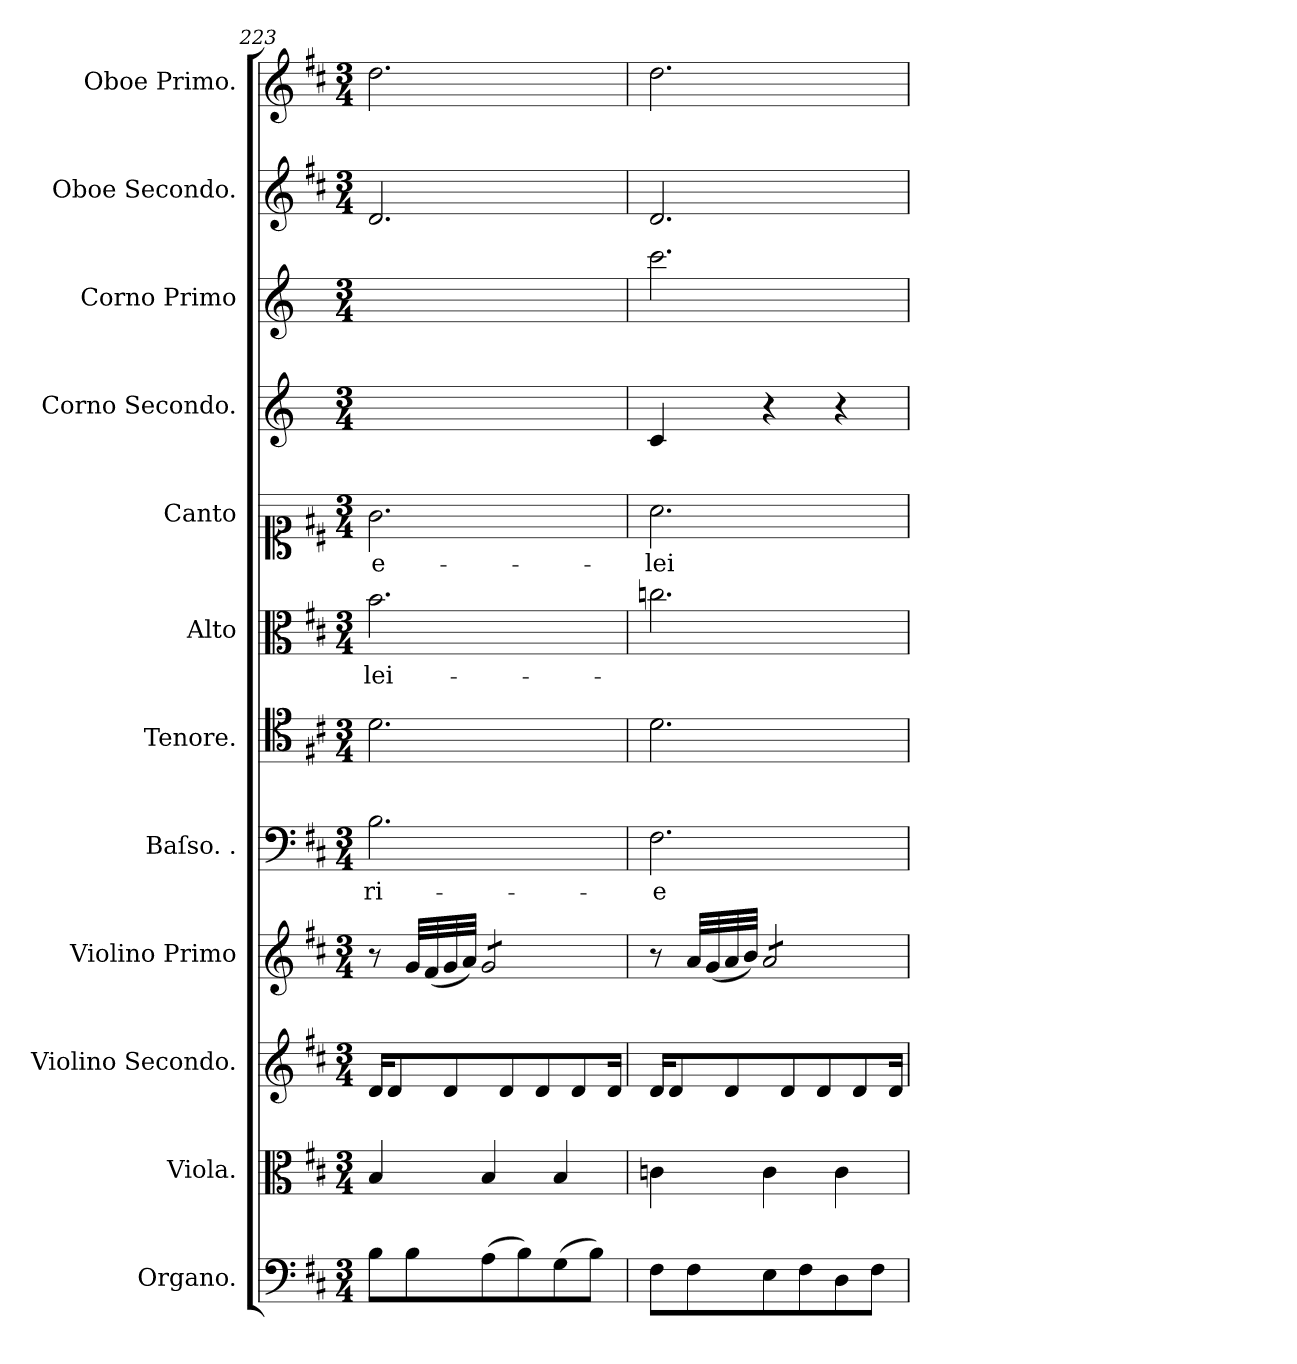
**kern	**kern	**kern	**kern	**kern	**text	**kern	**kern	**text	**kern	**text	**kern	**kern	**kern	**kern
*part12	*part11	*part10	*part9	*part8	*part8	*part7	*part6	*part6	*part5	*part5	*part4	*part3	*part2	*part1
*staff12	*staff11	*staff10	*staff9	*staff8	*staff8	*staff7	*staff6	*staff6	*staff5	*staff5	*staff4	*staff3	*staff2	*staff1
*I"Organo.	*I"Viola.	*I"Violino Secondo.	*I"Violino Primo	*I"Baſso. .	*	*I"Tenore.	*I"Alto	*	*I"Canto	*	*I"Corno Secondo.	*I"Corno Primo	*I"Oboe Secondo.	*I"Oboe Primo.
*I'org	*I'vla	*I'vl 2	*I'vl 1	*I'B	*	*I'T	*I'A	*	*	*	*I'cor 2	*I'cor 1	*I'ob 2	*I'ob 1
*clefF4	*clefC3	*clefG2	*clefG2	*clefF4	*	*clefC4	*clefC3	*	*clefC1	*	*clefG2	*clefG2	*clefG2	*clefG2
*	*	*	*	*	*	*	*	*	*	*	*ITrd6c10	*ITrd6c10	*	*
*k[f#c#]	*k[f#c#]	*k[f#c#]	*k[f#c#]	*k[f#c#]	*	*k[f#c#]	*k[f#c#]	*	*k[f#c#]	*	*k[f#c#]	*k[f#c#]	*k[f#c#]	*k[f#c#]
*M3/4	*M3/4	*M3/4	*M3/4	*M3/4	*	*M3/4	*M3/4	*	*M3/4	*	*M3/4	*M3/4	*M3/4	*M3/4
=223	=223	=223	=223	=223	=223	=223	=223	=223	=223	=223	=223	=223	=223	=223
8B\L	4B/	16d/KL	8r	2.B\	-ri-	2.d\	2.b\	-lei-	2.g\	e-	2.ryy	2.ryy	2.d/	2.dd\
.	.	8d/	.	.	.	.	.	.	.	.	.	.	.	.
8B\	.	.	32g/LLL	.	.	.	.	.	.	.	.	.	.	.
.	.	.	(<32f#/	.	.	.	.	.	.	.	.	.	.	.
.	.	8d/	32g/	.	.	.	.	.	.	.	.	.	.	.
.	.	.	32a/JJJ)	.	.	.	.	.	.	.	.	.	.	.
*	*	*	*tremolo	*	*	*	*	*	*	*	*	*	*	*
(>8A\	4B/	.	8g/L	.	.	.	.	.	.	.	.	.	.	.
.	.	8d/	.	.	.	.	.	.	.	.	.	.	.	.
8B\)	.	.	8g/	.	.	.	.	.	.	.	.	.	.	.
.	.	8d/	.	.	.	.	.	.	.	.	.	.	.	.
(>8G\	4B/	.	8g/	.	.	.	.	.	.	.	.	.	.	.
.	.	8d/	.	.	.	.	.	.	.	.	.	.	.	.
8B\J)	.	.	8g/J	.	.	.	.	.	.	.	.	.	.	.
*	*	*	*Xtremolo	*	*	*	*	*	*	*	*	*	*	*
.	.	16d/Jk	.	.	.	.	.	.	.	.	.	.	.	.
=224	=224	=224	=224	=224	=224	=224	=224	=224	=224	=224	=224	=224	=224	=224
8F#\L	4cn\	16d/KL	8r	2.F#\	-e	2.d\	2.ccn\	.	2.a\	-lei-	4D/	2.dd\	2.d/	2.dd\
.	.	8d/	.	.	.	.	.	.	.	.	.	.	.	.
8F#\	.	.	32a/LLL	.	.	.	.	.	.	.	.	.	.	.
.	.	.	(<32g/	.	.	.	.	.	.	.	.	.	.	.
.	.	8d/	32a/	.	.	.	.	.	.	.	.	.	.	.
.	.	.	32b/JJJ)	.	.	.	.	.	.	.	.	.	.	.
*	*	*	*tremolo	*	*	*	*	*	*	*	*	*	*	*
8E\	4c\	.	8a/L	.	.	.	.	.	.	.	4r	.	.	.
.	.	8d/	.	.	.	.	.	.	.	.	.	.	.	.
8F#\	.	.	8a/	.	.	.	.	.	.	.	.	.	.	.
.	.	8d/	.	.	.	.	.	.	.	.	.	.	.	.
8D\	4c\	.	8a/	.	.	.	.	.	.	.	4r	.	.	.
.	.	8d/	.	.	.	.	.	.	.	.	.	.	.	.
8F#\J	.	.	8a/J	.	.	.	.	.	.	.	.	.	.	.
*	*	*	*Xtremolo	*	*	*	*	*	*	*	*	*	*	*
.	.	16d/Jk	.	.	.	.	.	.	.	.	.	.	.	.
=	=	=	=	=	=	=	=	=	=	=	=	=	=	=
*-	*-	*-	*-	*-	*-	*-	*-	*-	*-	*-	*-	*-	*-	*-
